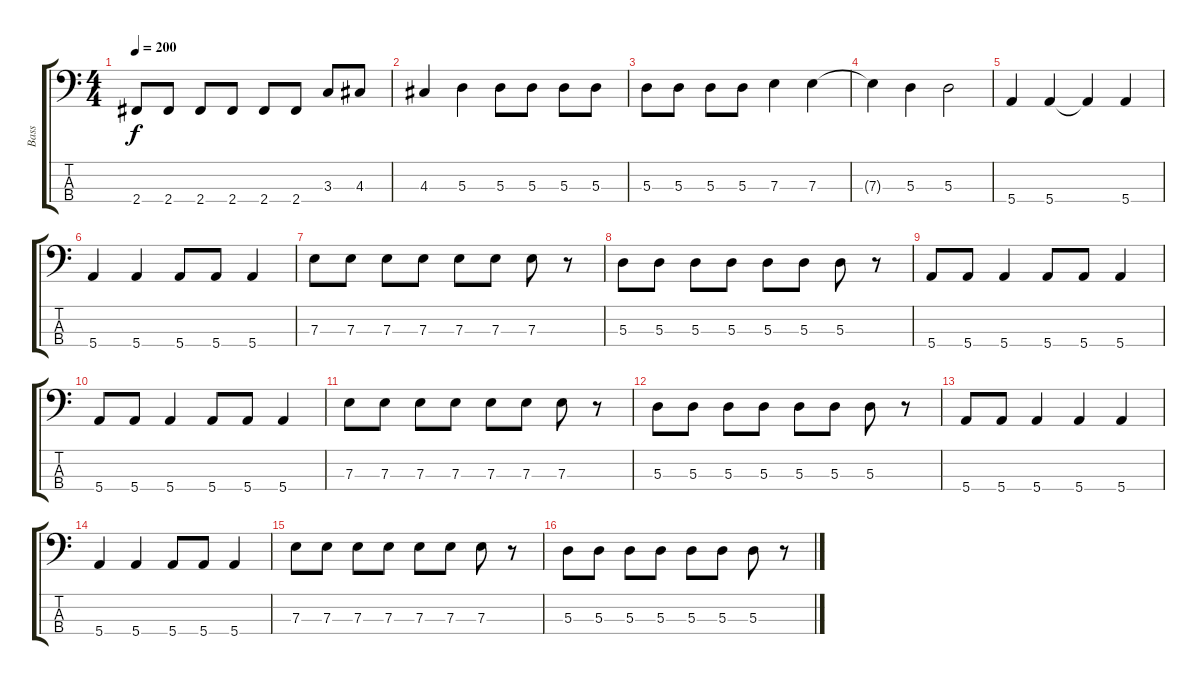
\track ("Bass" "Bass") {instrument electricbasspick}
\staff {score tabs}
\tuning (G2 D2 A1 E1) {hide}
\ts (4 4)
\tempo 200
\clef f4
\ks c
2.4.8{dy f} 2.4.8 2.4.8 2.4.8 2.4.8 2.4.8 3.3.8 4.3.8 |
4.3.4 5.3.4 5.3.8 5.3.8 5.3.8 5.3.8 |
5.3.8 5.3.8 5.3.8 5.3.8 7.3.4 7.3.4 |
7.3{t}.4 5.3.4 5.3.2 |
5.4.4 5.4.4 5.4{t}.4 5.4.4 |
5.4.4 5.4.4 5.4.8 5.4.8 5.4.4 |
7.3.8 7.3.8 7.3.8 7.3.8 7.3.8 7.3.8 7.3.8 r.8 |
5.3.8 5.3.8 5.3.8 5.3.8 5.3.8 5.3.8 5.3.8 r.8 |
5.4.8 5.4.8 5.4.4 5.4.8 5.4.8 5.4.4 |
5.4.8 5.4.8 5.4.4 5.4.8 5.4.8 5.4.4 |
7.3.8 7.3.8 7.3.8 7.3.8 7.3.8 7.3.8 7.3.8 r.8 |
5.3.8 5.3.8 5.3.8 5.3.8 5.3.8 5.3.8 5.3.8 r.8 |
5.4.8 5.4.8 5.4.4 5.4.4 5.4.4 |
5.4.4 5.4.4 5.4.8 5.4.8 5.4.4 |
7.3.8 7.3.8 7.3.8 7.3.8 7.3.8 7.3.8 7.3.8 r.8 |
5.3.8 5.3.8 5.3.8 5.3.8 5.3.8 5.3.8 5.3.8 r.8
